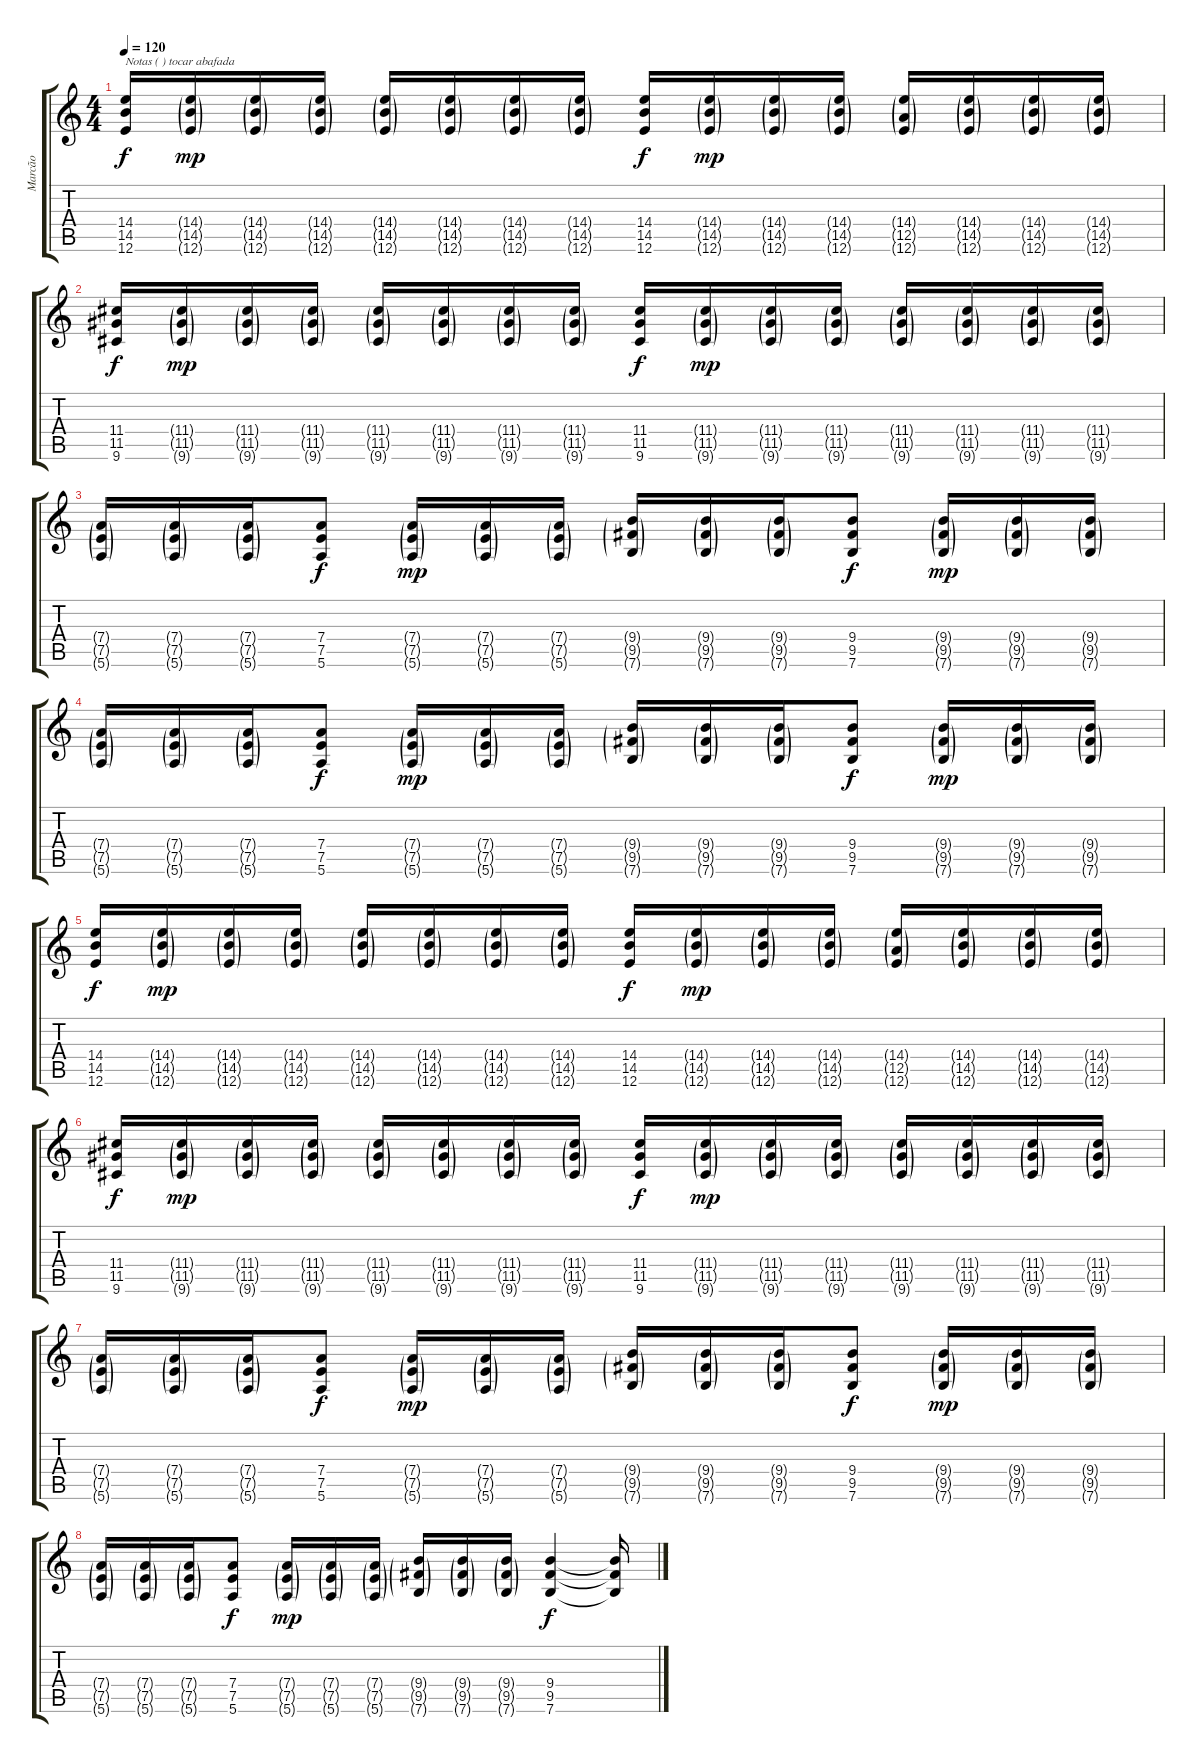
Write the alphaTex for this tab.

\track ("Marcão" "Marcão") {instrument distortionguitar}
\staff {score tabs}
\tuning (E4 B3 G3 D3 A2 E2) {hide}
\ts (4 4)
\tempo 120
\clef g2
\ks c
(14.4 14.5 12.6).16{txt "Notas ( ) tocar abafada" dy f instrument distortionguitar} (14.4{g} 14.5{g} 12.6{g}).16{dy mp} (14.4{g} 14.5{g} 12.6{g}).16 (14.4{g} 14.5{g} 12.6{g}).16 (14.4{g} 14.5{g} 12.6{g}).16 (14.4{g} 14.5{g} 12.6{g}).16 (14.4{g} 14.5{g} 12.6{g}).16 (14.4{g} 14.5{g} 12.6{g}).16 (14.4 14.5 12.6).16{dy f} (14.4{g} 14.5{g} 12.6{g}).16{dy mp} (14.4{g} 14.5{g} 12.6{g}).16 (14.4{g} 14.5{g} 12.6{g}).16 (14.4{g} 12.5{g} 12.6{g}).16 (14.4{g} 14.5{g} 12.6{g}).16 (14.4{g} 14.5{g} 12.6{g}).16 (14.4{g} 14.5{g} 12.6{g}).16 |
(11.4 11.5 9.6).16{dy f} (11.4{g} 11.5{g} 9.6{g}).16{dy mp} (11.4{g} 11.5{g} 9.6{g}).16 (11.4{g} 11.5{g} 9.6{g}).16 (11.4{g} 11.5{g} 9.6{g}).16 (11.4{g} 11.5{g} 9.6{g}).16 (11.4{g} 11.5{g} 9.6{g}).16 (11.4{g} 11.5{g} 9.6{g}).16 (11.4 11.5 9.6).16{dy f} (11.4{g} 11.5{g} 9.6{g}).16{dy mp} (11.4{g} 11.5{g} 9.6{g}).16 (11.4{g} 11.5{g} 9.6{g}).16 (11.4{g} 11.5{g} 9.6{g}).16 (11.4{g} 11.5{g} 9.6{g}).16 (11.4{g} 11.5{g} 9.6{g}).16 (11.4{g} 11.5{g} 9.6{g}).16 |
(7.4{g} 7.5{g} 5.6{g}).16 (7.4{g} 7.5{g} 5.6{g}).16 (7.4{g} 7.5{g} 5.6{g}).16 (7.4 7.5 5.6).8{dy f} (7.4{g} 7.5{g} 5.6{g}).16{dy mp} (7.4{g} 7.5{g} 5.6{g}).16 (7.4{g} 7.5{g} 5.6{g}).16 (9.4{g} 9.5{g} 7.6{g}).16 (9.4{g} 9.5{g} 7.6{g}).16 (9.4{g} 9.5{g} 7.6{g}).16 (9.4 9.5 7.6).8{dy f} (9.4{g} 9.5{g} 7.6{g}).16{dy mp} (9.4{g} 9.5{g} 7.6{g}).16 (9.4{g} 9.5{g} 7.6{g}).16 |
(7.4{g} 7.5{g} 5.6{g}).16 (7.4{g} 7.5{g} 5.6{g}).16 (7.4{g} 7.5{g} 5.6{g}).16 (7.4 7.5 5.6).8{dy f} (7.4{g} 7.5{g} 5.6{g}).16{dy mp} (7.4{g} 7.5{g} 5.6{g}).16 (7.4{g} 7.5{g} 5.6{g}).16 (9.4{g} 9.5{g} 7.6{g}).16 (9.4{g} 9.5{g} 7.6{g}).16 (9.4{g} 9.5{g} 7.6{g}).16 (9.4 9.5 7.6).8{dy f} (9.4{g} 9.5{g} 7.6{g}).16{dy mp} (9.4{g} 9.5{g} 7.6{g}).16 (9.4{g} 9.5{g} 7.6{g}).16 |
(14.4 14.5 12.6).16{dy f} (14.4{g} 14.5{g} 12.6{g}).16{dy mp} (14.4{g} 14.5{g} 12.6{g}).16 (14.4{g} 14.5{g} 12.6{g}).16 (14.4{g} 14.5{g} 12.6{g}).16 (14.4{g} 14.5{g} 12.6{g}).16 (14.4{g} 14.5{g} 12.6{g}).16 (14.4{g} 14.5{g} 12.6{g}).16 (14.4 14.5 12.6).16{dy f} (14.4{g} 14.5{g} 12.6{g}).16{dy mp} (14.4{g} 14.5{g} 12.6{g}).16 (14.4{g} 14.5{g} 12.6{g}).16 (14.4{g} 12.5{g} 12.6{g}).16 (14.4{g} 14.5{g} 12.6{g}).16 (14.4{g} 14.5{g} 12.6{g}).16 (14.4{g} 14.5{g} 12.6{g}).16 |
(11.4 11.5 9.6).16{dy f} (11.4{g} 11.5{g} 9.6{g}).16{dy mp} (11.4{g} 11.5{g} 9.6{g}).16 (11.4{g} 11.5{g} 9.6{g}).16 (11.4{g} 11.5{g} 9.6{g}).16 (11.4{g} 11.5{g} 9.6{g}).16 (11.4{g} 11.5{g} 9.6{g}).16 (11.4{g} 11.5{g} 9.6{g}).16 (11.4 11.5 9.6).16{dy f} (11.4{g} 11.5{g} 9.6{g}).16{dy mp} (11.4{g} 11.5{g} 9.6{g}).16 (11.4{g} 11.5{g} 9.6{g}).16 (11.4{g} 11.5{g} 9.6{g}).16 (11.4{g} 11.5{g} 9.6{g}).16 (11.4{g} 11.5{g} 9.6{g}).16 (11.4{g} 11.5{g} 9.6{g}).16 |
(7.4{g} 7.5{g} 5.6{g}).16 (7.4{g} 7.5{g} 5.6{g}).16 (7.4{g} 7.5{g} 5.6{g}).16 (7.4 7.5 5.6).8{dy f} (7.4{g} 7.5{g} 5.6{g}).16{dy mp} (7.4{g} 7.5{g} 5.6{g}).16 (7.4{g} 7.5{g} 5.6{g}).16 (9.4{g} 9.5{g} 7.6{g}).16 (9.4{g} 9.5{g} 7.6{g}).16 (9.4{g} 9.5{g} 7.6{g}).16 (9.4 9.5 7.6).8{dy f} (9.4{g} 9.5{g} 7.6{g}).16{dy mp} (9.4{g} 9.5{g} 7.6{g}).16 (9.4{g} 9.5{g} 7.6{g}).16 |
(7.4{g} 7.5{g} 5.6{g}).16 (7.4{g} 7.5{g} 5.6{g}).16 (7.4{g} 7.5{g} 5.6{g}).16 (7.4 7.5 5.6).8{dy f} (7.4{g} 7.5{g} 5.6{g}).16{dy mp} (7.4{g} 7.5{g} 5.6{g}).16 (7.4{g} 7.5{g} 5.6{g}).16 (9.4{g} 9.5{g} 7.6{g}).16 (9.4{g} 9.5{g} 7.6{g}).16 (9.4{g} 9.5{g} 7.6{g}).16 (9.4 9.5 7.6).4{dy f} (9.4{t} 9.5{t} 7.6{t}).16
